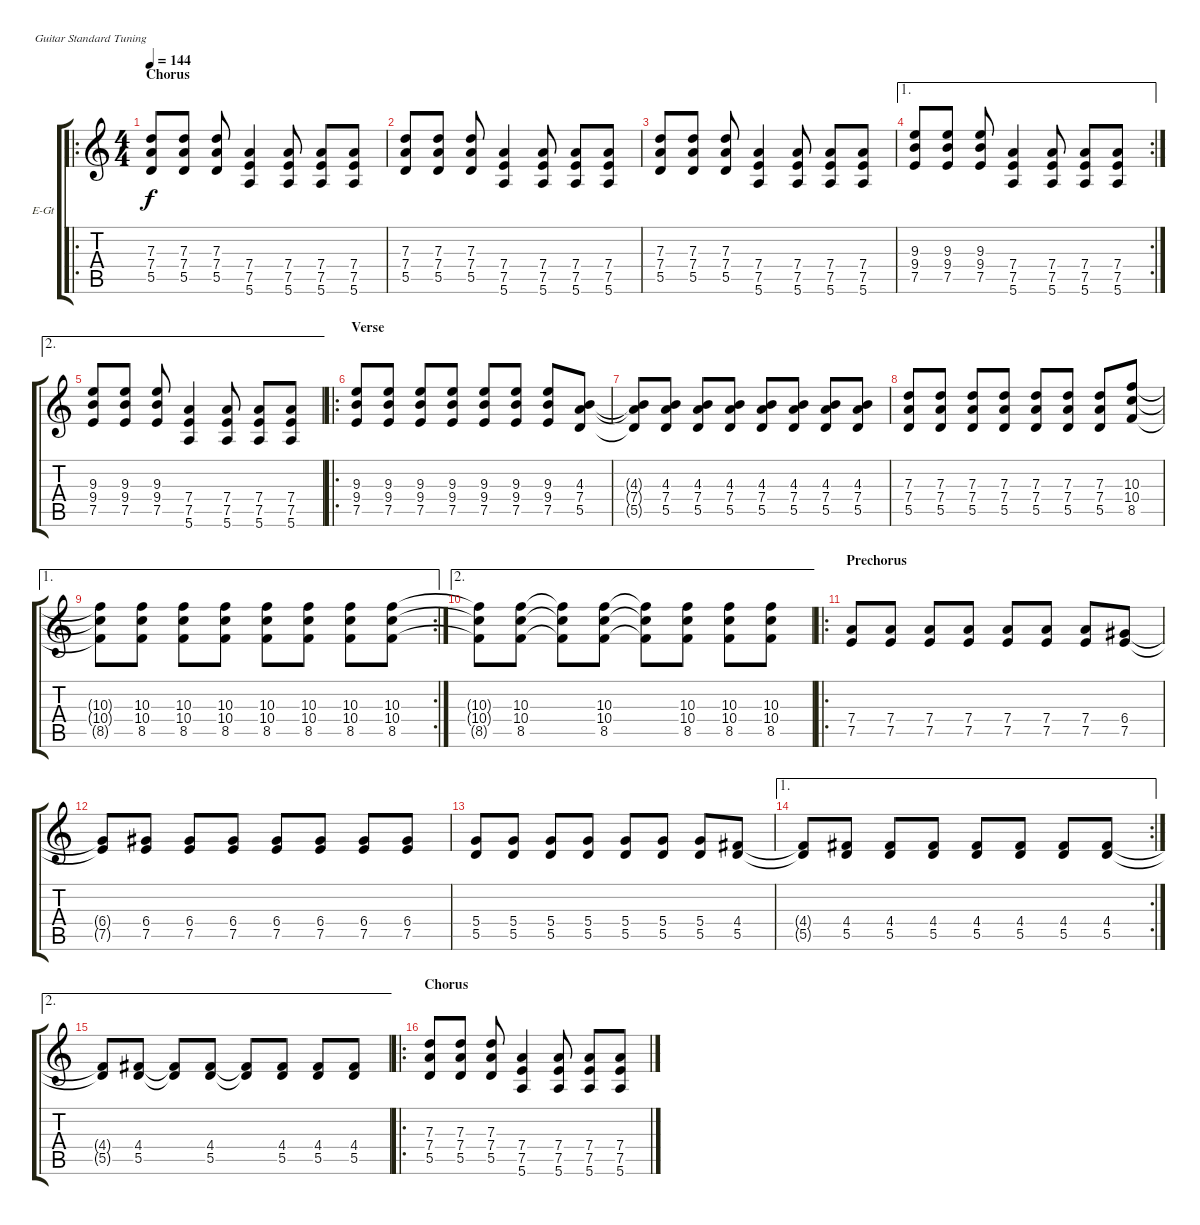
\defaultSystemsLayout 4
\bracketExtendMode groupsimilarinstruments
\firstSystemTrackNameOrientation horizontal
\otherSystemsTrackNameOrientation horizontal
\track ("Albert Hammond Jr." "E-Gt") {instrument electricguitarclean}
\staff {score tabs}
\tuning (E4 B3 G3 D3 A2 E2)
\ro
\ts (4 4)
\section ("" "Chorus")
\tempo 144
\clef g2
\ks c
(5.5 7.4 7.3).8{dy f} (7.3 7.4 5.5).8 (5.5 7.4 7.3).8 (7.5 7.4 5.6).4 (7.5 7.4 5.6).8 (7.5 7.4 5.6).8 (7.5 7.4 5.6).8 |
(5.5 7.4 7.3).8 (7.3 7.4 5.5).8 (5.5 7.4 7.3).8 (5.6 7.5 7.4).4 (5.6 7.5 7.4).8 (7.4 7.5 5.6).8 (7.4 7.5 5.6).8 |
(5.5 7.4 7.3).8 (7.3 7.4 5.5).8 (5.5 7.4 7.3).8 (5.6 7.5 7.4).4 (5.6 7.5 7.4).8 (7.4 7.5 5.6).8 (7.4 7.5 5.6).8 |
\ae 1
\rc 2
(9.4 7.5 9.3).8 (9.3 9.4 7.5).8 (9.3 9.4 7.5).8 (5.6 7.5 7.4).4 (5.6 7.5 7.4).8 (7.4 7.5 5.6).8 (7.4 7.5 5.6).8 |
\ae 2
(9.4 7.5 9.3).8 (9.3 9.4 7.5).8 (9.3 9.4 7.5).8 (5.6 7.5 7.4).4 (5.6 7.5 7.4).8 (7.4 7.5 5.6).8 (7.4 7.5 5.6).8 |
\ro
\section ("" "Verse")
(7.5 9.4 9.3).8 (7.5 9.4 9.3).8 (7.5 9.4 9.3).8 (7.5 9.4 9.3).8 (7.5 9.4 9.3).8 (7.5 9.4 9.3).8 (7.5 9.4 9.3).8 (5.5 7.4 4.3).8 |
(5.5{t} 7.4{t} 4.3{t}).8 (5.5 7.4 4.3).8 (5.5 7.4 4.3).8 (5.5 7.4 4.3).8 (5.5 7.4 4.3).8 (5.5 7.4 4.3).8 (5.5 7.4 4.3).8 (5.5 7.4 4.3).8 |
(5.5 7.4 7.3).8 (5.5 7.4 7.3).8 (5.5 7.4 7.3).8 (5.5 7.4 7.3).8 (5.5 7.4 7.3).8 (5.5 7.4 7.3).8 (5.5 7.4 7.3).8 (8.5 10.4 10.3).8 |
\ae 1
\rc 2
(8.5{t} 10.4{t} 10.3{t}).8 (8.5 10.4 10.3).8 (8.5 10.4 10.3).8 (8.5 10.4 10.3).8 (8.5 10.4 10.3).8 (8.5 10.4 10.3).8 (8.5 10.4 10.3).8 (8.5 10.4 10.3).8 |
\ae 2
(8.5{t} 10.4{t} 10.3{t}).8 (8.5 10.4 10.3).8 (8.5{t} 10.4{t} 10.3{t}).8 (8.5 10.4 10.3).8 (8.5{t} 10.4{t} 10.3{t}).8 (8.5 10.4 10.3).8 (8.5 10.4 10.3).8 (8.5 10.4 10.3).8 |
\ro
\section ("" "Prechorus")
(7.5 7.4).8 (7.5 7.4).8 (7.5 7.4).8 (7.5 7.4).8 (7.5 7.4).8 (7.5 7.4).8 (7.5 7.4).8 (7.5 6.4).8 |
(7.5{t} 6.4{t}).8 (7.5 6.4).8 (7.5 6.4).8 (7.5 6.4).8 (7.5 6.4).8 (7.5 6.4).8 (7.5 6.4).8 (7.5 6.4).8 |
(5.5 5.4).8 (5.5 5.4).8 (5.5 5.4).8 (5.5 5.4).8 (5.5 5.4).8 (5.5 5.4).8 (5.5 5.4).8 (5.5 4.4).8 |
\ae 1
\rc 2
(5.5{t} 4.4{t}).8 (5.5 4.4).8 (5.5 4.4).8 (5.5 4.4).8 (5.5 4.4).8 (5.5 4.4).8 (5.5 4.4).8 (5.5 4.4).8 |
\ae 2
(5.5{t} 4.4{t}).8 (5.5 4.4).8 (5.5{t} 4.4{t}).8 (5.5 4.4).8 (5.5{t} 4.4{t}).8 (5.5 4.4).8 (5.5 4.4).8 (5.5 4.4).8 |
\ro
\section ("" "Chorus")
(5.5 7.4 7.3).8 (7.3 7.4 5.5).8 (5.5 7.4 7.3).8 (7.5 7.4 5.6).4 (7.5 7.4 5.6).8 (7.5 7.4 5.6).8 (7.5 7.4 5.6).8
